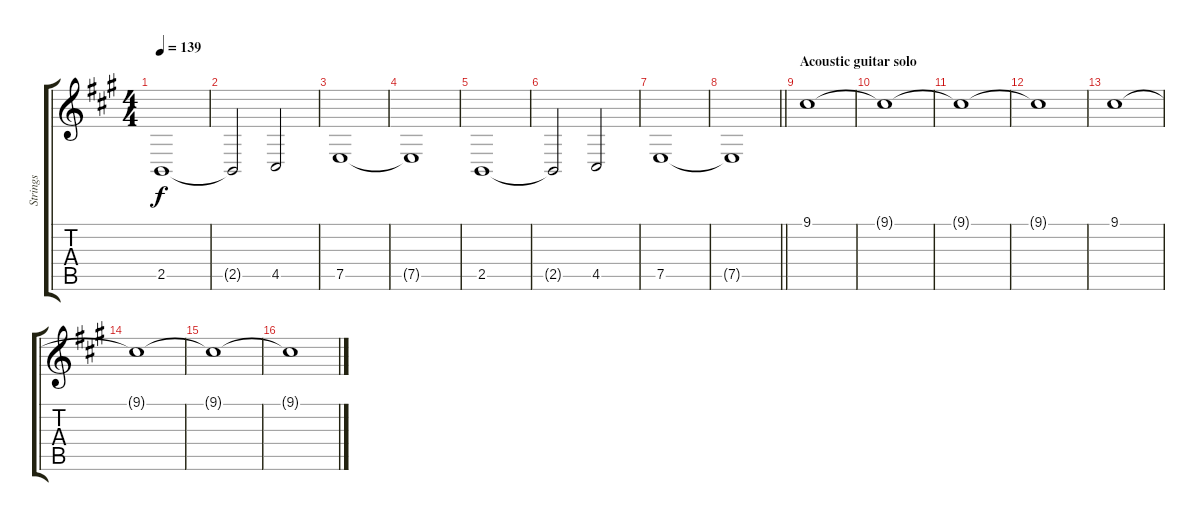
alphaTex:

\track ("Strings" "Strings") {instrument stringensemble1}
\staff {score tabs}
\tuning (E4 B3 G3 D3 A2 D2) {hide}
\ts (4 4)
\tempo 139
\clef g2
\ks a
2.5.1{dy f} |
2.5{t}.2 4.5.2 |
7.5.1 |
7.5{t}.1 |
2.5.1 |
2.5{t}.2 4.5.2 |
7.5.1 |
\barLineRight lightlight
7.5{t}.1 |
\section ("" "Acoustic guitar solo")
9.1.1 |
9.1{t}.1 |
9.1{t}.1 |
9.1{t}.1 |
9.1.1 |
9.1{t}.1 |
9.1{t}.1 |
9.1{t}.1
